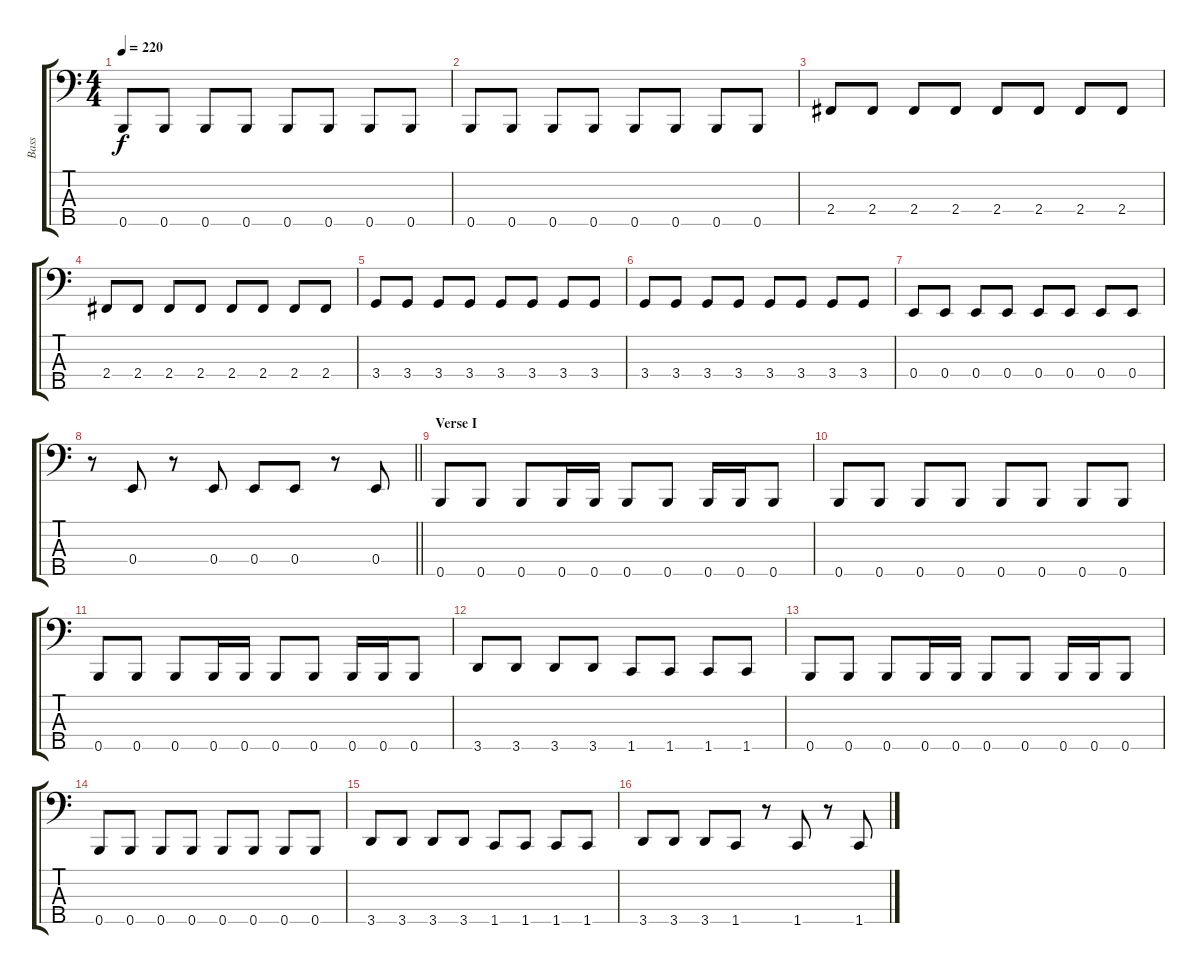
\track ("Bass" "Bass") {instrument electricbassfinger}
\staff {score tabs}
\tuning (G2 D2 A1 E1 B0) {hide}
\ts (4 4)
\tempo 220
\clef f4
\ks c
0.5.8{dy f} 0.5.8 0.5.8 0.5.8 0.5.8 0.5.8 0.5.8 0.5.8 |
0.5.8 0.5.8 0.5.8 0.5.8 0.5.8 0.5.8 0.5.8 0.5.8 |
2.4.8 2.4.8 2.4.8 2.4.8 2.4.8 2.4.8 2.4.8 2.4.8 |
2.4.8 2.4.8 2.4.8 2.4.8 2.4.8 2.4.8 2.4.8 2.4.8 |
3.4.8 3.4.8 3.4.8 3.4.8 3.4.8 3.4.8 3.4.8 3.4.8 |
3.4.8 3.4.8 3.4.8 3.4.8 3.4.8 3.4.8 3.4.8 3.4.8 |
0.4.8 0.4.8 0.4.8 0.4.8 0.4.8 0.4.8 0.4.8 0.4.8 |
\barLineRight lightlight
r.8 0.4.8 r.8 0.4.8 0.4.8 0.4.8 r.8 0.4.8 |
\section ("" "Verse I")
0.5.8 0.5.8 0.5.8 0.5.16 0.5.16 0.5.8 0.5.8 0.5.16 0.5.16 0.5.8 |
0.5.8 0.5.8 0.5.8 0.5.8 0.5.8 0.5.8 0.5.8 0.5.8 |
0.5.8 0.5.8 0.5.8 0.5.16 0.5.16 0.5.8 0.5.8 0.5.16 0.5.16 0.5.8 |
3.5.8 3.5.8 3.5.8 3.5.8 1.5.8 1.5.8 1.5.8 1.5.8 |
0.5.8 0.5.8 0.5.8 0.5.16 0.5.16 0.5.8 0.5.8 0.5.16 0.5.16 0.5.8 |
0.5.8 0.5.8 0.5.8 0.5.8 0.5.8 0.5.8 0.5.8 0.5.8 |
3.5.8 3.5.8 3.5.8 3.5.8 1.5.8 1.5.8 1.5.8 1.5.8 |
3.5.8 3.5.8 3.5.8 1.5.8 r.8 1.5.8 r.8 1.5.8
